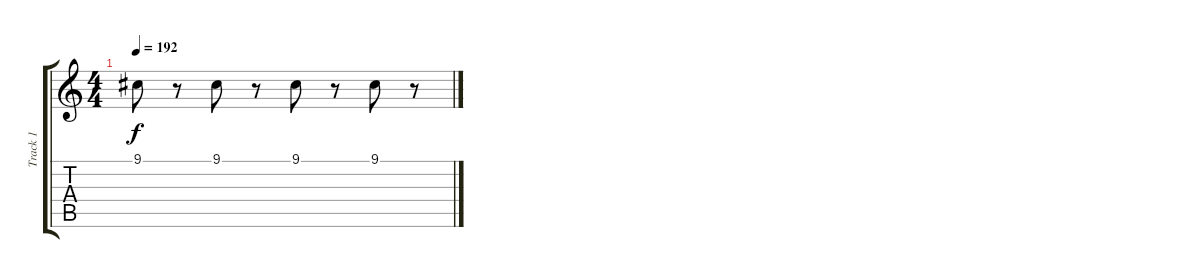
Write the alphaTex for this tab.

\track ("Track 1" "Track 1") {instrument pad8sweep}
\staff {score tabs}
\tuning (E4 B3 G3 D3 A2 E2) {hide}
\ts (4 4)
\tempo 192
\clef g2
\ks c
9.1.8{dy f} r.8 9.1.8 r.8 9.1.8 r.8 9.1.8 r.8
